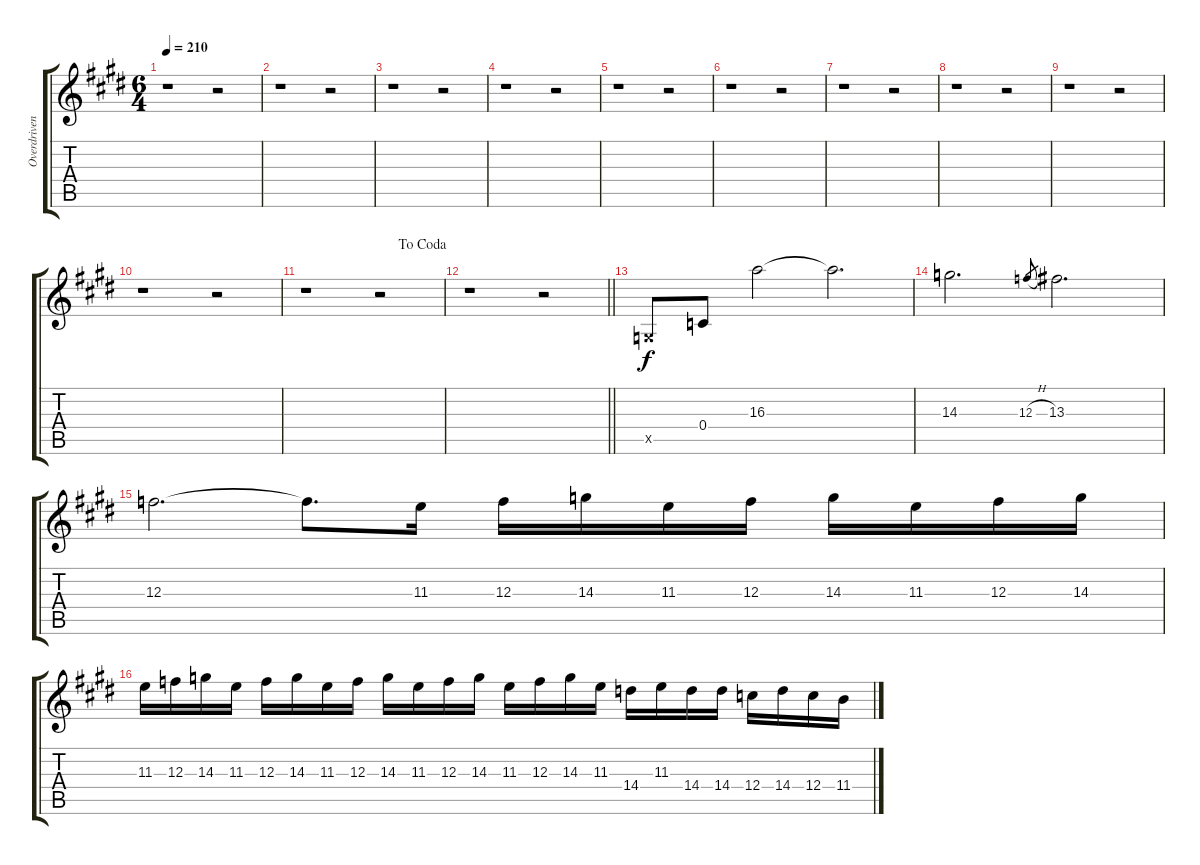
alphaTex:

\track ("Overdriven" "Overdriven") {instrument overdrivenguitar}
\staff {score tabs}
\tuning (D4 A3 F3 C3 G2 D2) {hide}
\ts (6 4)
\tempo 210
\clef g2
\ks c#minor
r.1{dy f} r.2 |
r.1 r.2 |
r.1 r.2 |
r.1 r.2 |
r.1 r.2 |
r.1 r.2 |
r.1 r.2 |
r.1 r.2 |
r.1 r.2 |
r.1 r.2 |
\jump dacoda
r.1 r.2 |
\barLineRight lightlight
r.1 r.2 |
\section ("" " ")
0.5{x}.8 0.4.8 16.3.2 16.3{t}.2{d} |
14.3.2{d} 12.3{h}.8{gr} 13.3.2{d} |
12.3.2{d} 12.3{t}.8{d} 11.3.16 12.3.16 14.3.16 11.3.16 12.3.16 14.3.16 11.3.16 12.3.16 14.3.16 |
11.3.16 12.3.16 14.3.16 11.3.16 12.3.16 14.3.16 11.3.16 12.3.16 14.3.16 11.3.16 12.3.16 14.3.16 11.3.16 12.3.16 14.3.16 11.3.16 14.4.16 11.3.16 14.4.16 14.4.16 12.4.16 14.4.16 12.4.16 11.4.16
